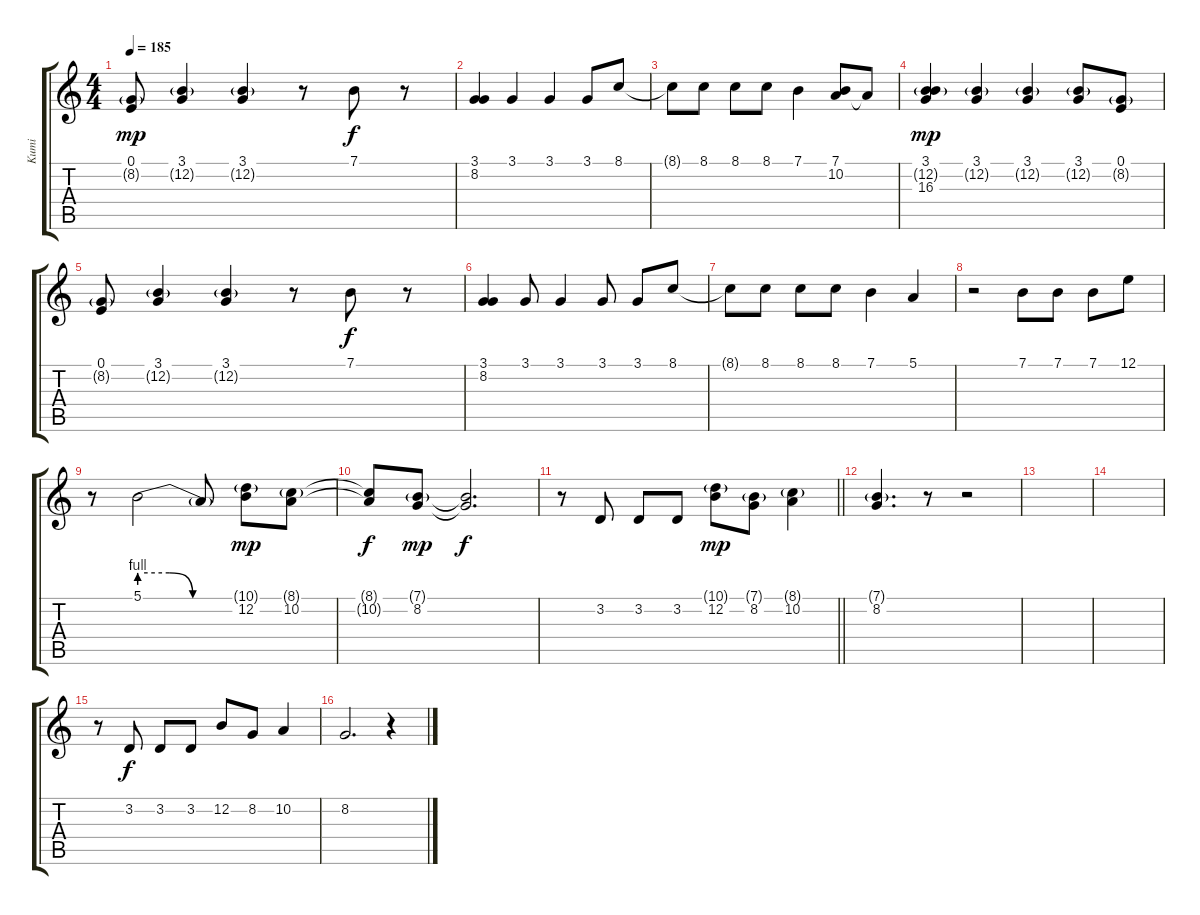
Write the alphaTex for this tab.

\track ("Kumi" "Kumi") {instrument voiceoohs}
\staff {score tabs}
\tuning (E4 B3 G3 D3 A2 E2) {hide}
\ts (4 4)
\tempo 185
\clef g2
\ks c
(0.1 8.2{g}).8{dy mp} (3.1 12.2{g}).4 (3.1 12.2{g}).4 r.8 7.1.8{dy f} r.8 |
(3.1 8.2).4 3.1.4 3.1.4 3.1.8 8.1.8 |
8.1{t}.8 8.1.8 8.1.8 8.1.8 7.1.4 (7.1 10.2).8 10.2{t}.8 |
(3.1 12.2{g} 16.3).4{dy mp} (3.1 12.2{g}).4 (3.1 12.2{g}).4 (3.1 12.2{g}).8 (0.1 8.2{g}).8 |
(0.1 8.2{g}).8 (3.1 12.2{g}).4 (3.1 12.2{g}).4 r.8 7.1.8{dy f} r.8 |
(3.1 8.2).4 3.1.8 3.1.4 3.1.8 3.1.8 8.1.8 |
8.1{t}.8 8.1.8 8.1.8 8.1.8 7.1.4 5.1.4 |
r.2 7.1.8 7.1.8 7.1.8 12.1.8 |
r.8 5.1{be (custom 0 4 19 4 34 0 60 0)}.2 5.1{t}.8 (10.1{g} 12.2).8{dy mp} (8.1{g} 10.2).8 |
(8.1{t} 10.2{t}).8{dy f} (7.1{g} 8.2).8{dy mp} (7.1{t} 8.2{t}).2{d dy f} |
\barLineRight lightlight
r.8 3.2.8 3.2.8 3.2.8 (10.1{g} 12.2).8{dy mp} (7.1{g} 8.2).8 (8.1{g} 10.2).4 |
\section ("" "")
(7.1{g} 8.2).4{d} r.8 r.2 |
|
|
r.8 3.2.8{dy f} 3.2.8 3.2.8 12.2.8 8.2.8 10.2.4 |
8.2.2{d} r.4
